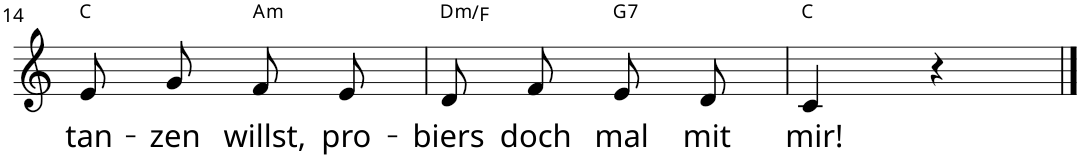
**kern	**text	**harte
*part1	*part1	*part1
*staff1	*staff1	*
*I"Voice	*	*
*I'Vo.	*	*
!!LO:PB:g=z
*clefG2	*	*
*k[]	*	*
*M2/4	*	*
=14	=14	=14
!	!LO:LY:b	!
8e/L	tan-	C:maj
!	!LO:LY:b	!
8g/J	-zen	.
!	!LO:LY:b	!LO:H:kt=m
8f/L	willst,	A:min
!	!LO:LY:b	!
8e/J	pro-	.
=15	=15	=15
!	!LO:LY:b	!LO:H:kt=m
8d/L	-biers	D:min/b3
!	!LO:LY:b	!
8f/J	doch	.
!	!LO:LY:b	!LO:H:kt=7
8e/L	mal	G:7
!	!LO:LY:b	!
8d/J	mit	.
=16	=16	=16
!	!LO:LY:b	!
4c/	mir!	C:maj
4r	.	.
==	==	==
*-	*-	*-
